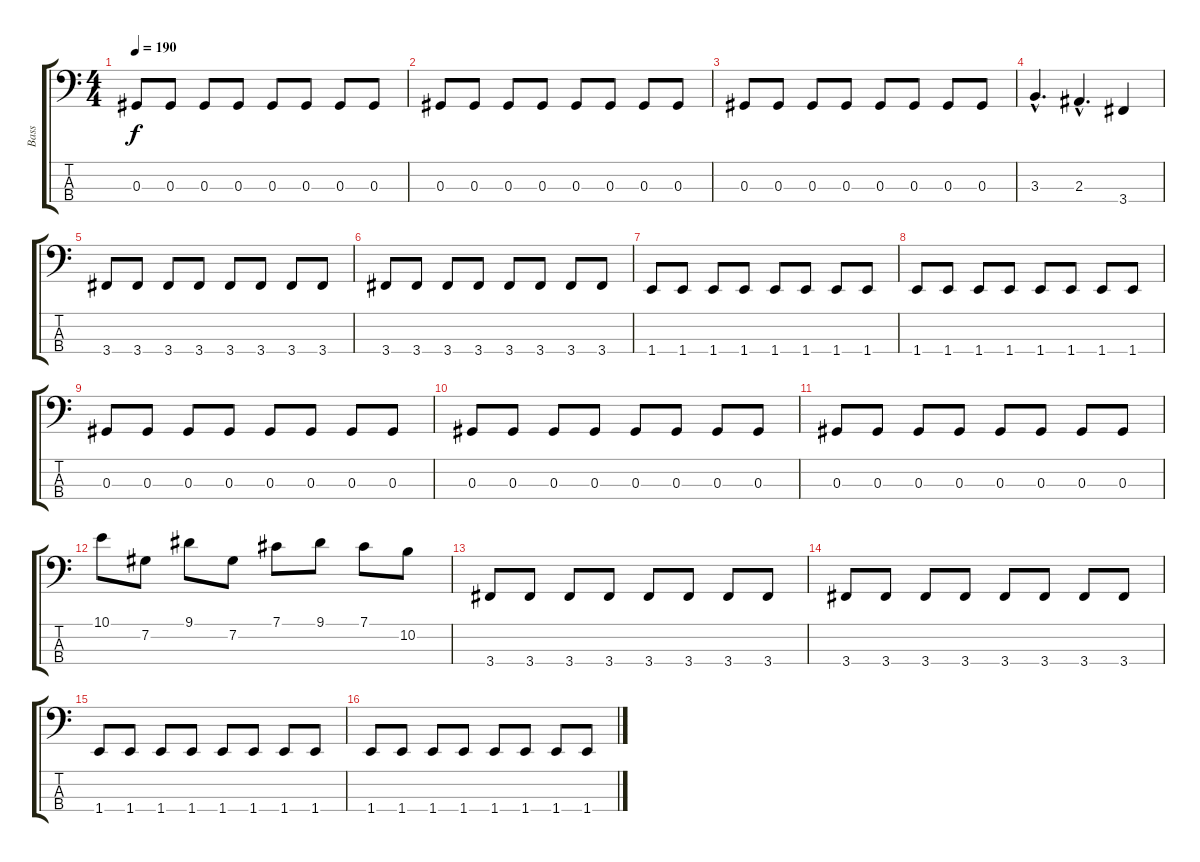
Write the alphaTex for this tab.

\track ("Bass" "Bass") {instrument electricbasspick}
\staff {score tabs}
\tuning (Gb2 Db2 Ab1 Eb1) {hide}
\ts (4 4)
\tempo 190
\clef f4
\ks c
0.3.8{dy f} 0.3.8 0.3.8 0.3.8 0.3.8 0.3.8 0.3.8 0.3.8 |
0.3.8 0.3.8 0.3.8 0.3.8 0.3.8 0.3.8 0.3.8 0.3.8 |
0.3.8 0.3.8 0.3.8 0.3.8 0.3.8 0.3.8 0.3.8 0.3.8 |
3.3{hac}.4{d} 2.3{hac}.4{d} 3.4.4 |
3.4.8 3.4.8 3.4.8 3.4.8 3.4.8 3.4.8 3.4.8 3.4.8 |
3.4.8 3.4.8 3.4.8 3.4.8 3.4.8 3.4.8 3.4.8 3.4.8 |
1.4.8 1.4.8 1.4.8 1.4.8 1.4.8 1.4.8 1.4.8 1.4.8 |
1.4.8 1.4.8 1.4.8 1.4.8 1.4.8 1.4.8 1.4.8 1.4.8 |
0.3.8 0.3.8 0.3.8 0.3.8 0.3.8 0.3.8 0.3.8 0.3.8 |
0.3.8 0.3.8 0.3.8 0.3.8 0.3.8 0.3.8 0.3.8 0.3.8 |
0.3.8 0.3.8 0.3.8 0.3.8 0.3.8 0.3.8 0.3.8 0.3.8 |
10.1.8 7.2.8 9.1.8 7.2.8 7.1.8 9.1.8 7.1.8 10.2.8 |
3.4.8 3.4.8 3.4.8 3.4.8 3.4.8 3.4.8 3.4.8 3.4.8 |
3.4.8 3.4.8 3.4.8 3.4.8 3.4.8 3.4.8 3.4.8 3.4.8 |
1.4.8 1.4.8 1.4.8 1.4.8 1.4.8 1.4.8 1.4.8 1.4.8 |
1.4.8 1.4.8 1.4.8 1.4.8 1.4.8 1.4.8 1.4.8 1.4.8
